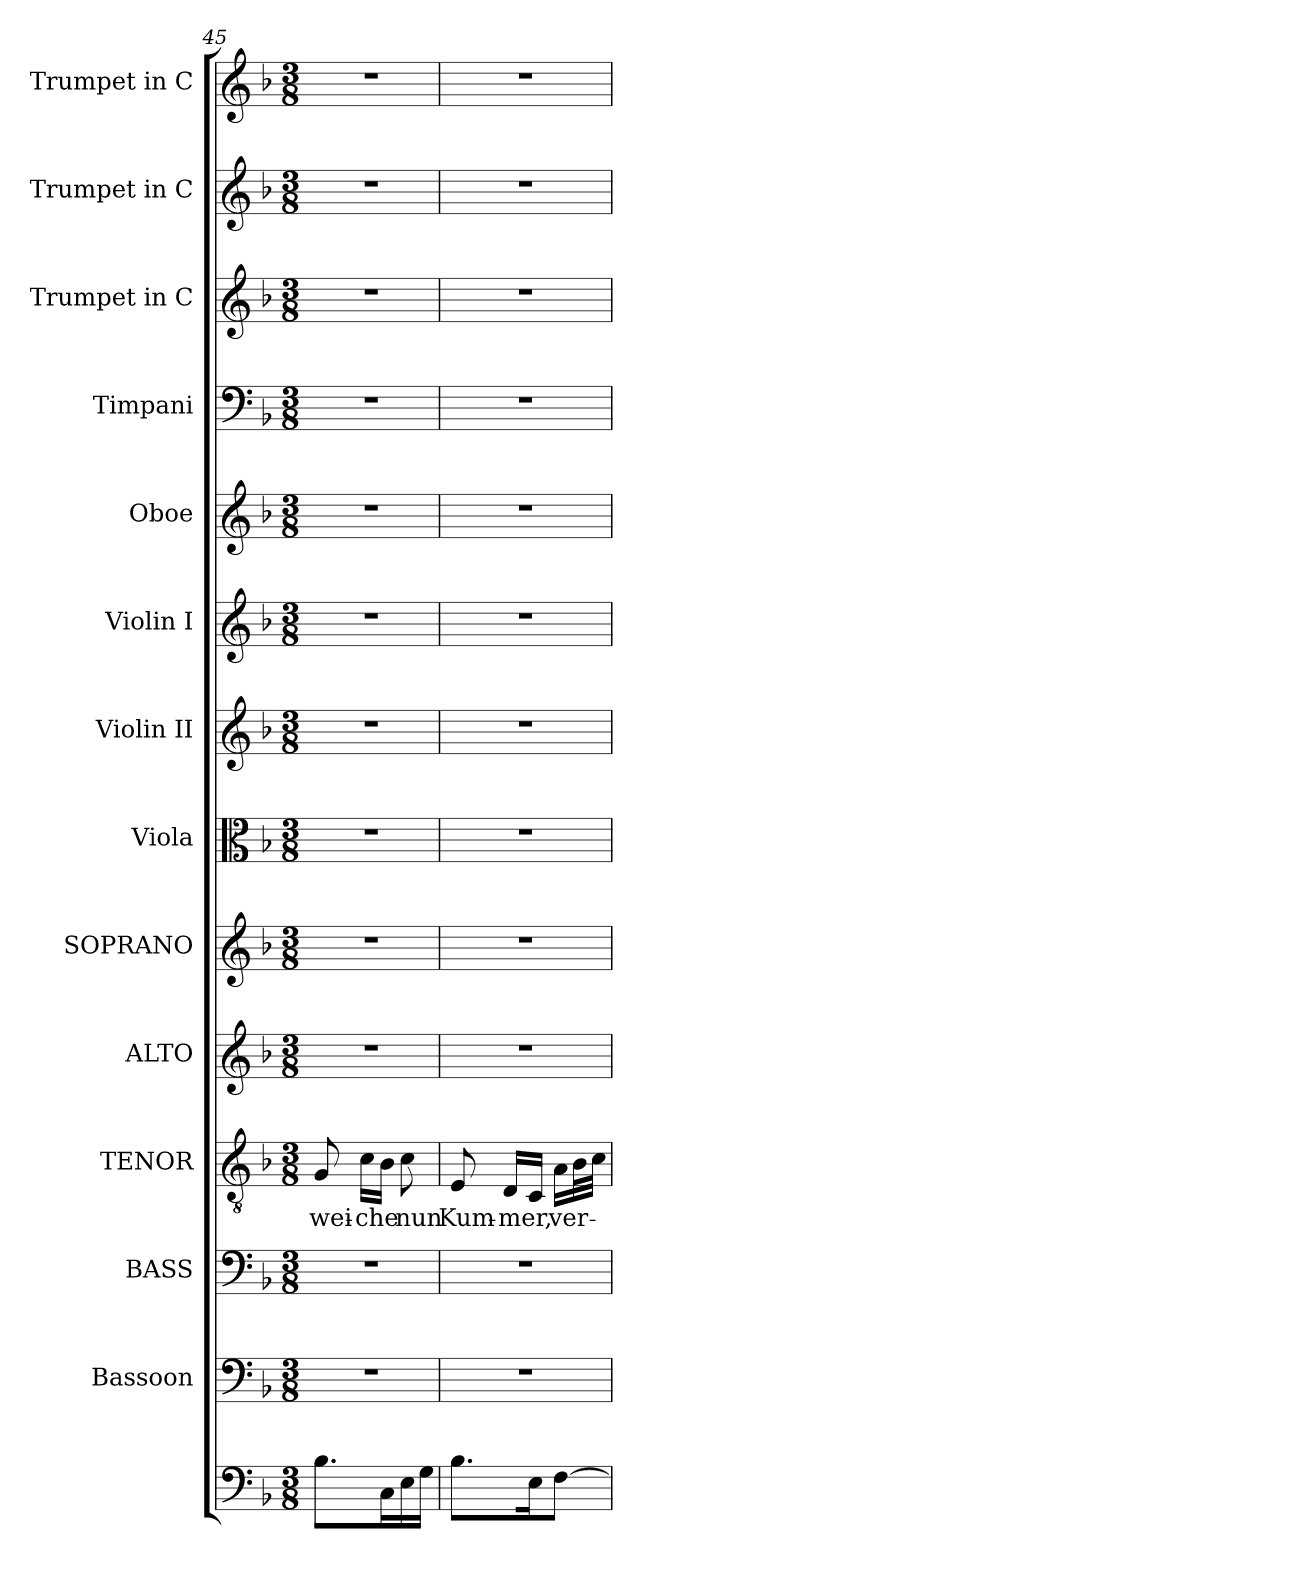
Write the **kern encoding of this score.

**kern	**kern	**kern	**kern	**text	**kern	**kern	**kern	**kern	**kern	**kern	**kern	**kern	**kern	**kern
*part14	*part13	*part12	*part11	*part11	*part10	*part9	*part8	*part7	*part6	*part5	*part4	*part3	*part2	*part1
*staff14	*staff13	*staff12	*staff11	*staff11	*staff10	*staff9	*staff8	*staff7	*staff6	*staff5	*staff4	*staff3	*staff2	*staff1
*	*I"Bassoon	*I"BASS	*I"TENOR	*	*I"ALTO	*I"SOPRANO	*I"Viola	*I"Violin II	*I"Violin I	*I"Oboe	*I"Timpani	*I"Trumpet in C	*I"Trumpet in C	*I"Trumpet in C
*	*	*	*	*	*I'Alto	*I'Soprano	*I'Viola	*I'Violin II	*I'Violin I	*I'Oboe	*I'Timp.	*	*	*
*clefF4	*clefF4	*clefF4	*clefGv2	*	*clefG2	*clefG2	*clefC3	*clefG2	*clefG2	*clefG2	*clefF4	*clefG2	*clefG2	*clefG2
*	*	*	*ITrd7c12	*	*	*	*	*	*	*	*	*	*	*
*k[b-]	*k[b-]	*k[b-]	*k[b-]	*	*k[b-]	*k[b-]	*k[b-]	*k[b-]	*k[b-]	*k[b-]	*k[b-]	*k[b-]	*k[b-]	*k[b-]
*F:	*F:	*F:	*F:	*	*F:	*F:	*F:	*F:	*F:	*F:	*F:	*F:	*F:	*F:
*M3/8	*M3/8	*M3/8	*M3/8	*	*M3/8	*M3/8	*M3/8	*M3/8	*M3/8	*M3/8	*M3/8	*M3/8	*M3/8	*M3/8
=45	=45	=45	=45	=45	=45	=45	=45	=45	=45	=45	=45	=45	=45	=45
!	!LO:N:vis=1	!LO:N:vis=1	!	!	!	!	!	!	!	!	!	!	!	!
!	!	!	!	!LO:LY:b:color=#000000	!LO:N:vis=1	!LO:N:vis=1	!LO:N:vis=1	!LO:N:vis=1	!LO:N:vis=1	!LO:N:vis=1	!LO:N:vis=1	!LO:N:vis=1	!LO:N:vis=1	!LO:N:vis=1
8.B-i\L	4.r	4.r	8GGi/	-wei-	4.r	4.r	4.r	4.r	4.r	4.r	4.r	4.r	4.r	4.r
!	!	!	!	!LO:LY:b:color=#000000	!	!	!	!	!	!	!	!	!	!
.	.	.	16Ci\LL	-che	.	.	.	.	.	.	.	.	.	.
16Ci\L	.	.	16BB-i\JJ	.	.	.	.	.	.	.	.	.	.	.
!	!	!	!	!LO:LY:b:color=#000000	!	!	!	!	!	!	!	!	!	!
16Ei\	.	.	8Ci\	nun	.	.	.	.	.	.	.	.	.	.
16Gi\JJ	.	.	.	.	.	.	.	.	.	.	.	.	.	.
=46	=46	=46	=46	=46	=46	=46	=46	=46	=46	=46	=46	=46	=46	=46
!	!LO:N:vis=1	!LO:N:vis=1	!	!	!	!	!	!	!	!	!	!	!	!
!	!	!	!	!LO:LY:b:color=#000000	!LO:N:vis=1	!LO:N:vis=1	!LO:N:vis=1	!LO:N:vis=1	!LO:N:vis=1	!LO:N:vis=1	!LO:N:vis=1	!LO:N:vis=1	!LO:N:vis=1	!LO:N:vis=1
8.B-i\L	4.r	4.r	8EEi/	Kum-	4.r	4.r	4.r	4.r	4.r	4.r	4.r	4.r	4.r	4.r
!	!	!	!	!LO:LY:b:color=#000000	!	!	!	!	!	!	!	!	!	!
.	.	.	16DDi/LL	-mer,	.	.	.	.	.	.	.	.	.	.
16Ei\k	.	.	16CCi/JJ	.	.	.	.	.	.	.	.	.	.	.
!	!	!	!	!LO:LY:b:color=#000000	!	!	!	!	!	!	!	!	!	!
[8Fi\J	.	.	16AAi\LL	ver-	.	.	.	.	.	.	.	.	.	.
.	.	.	32BB-i\L	.	.	.	.	.	.	.	.	.	.	.
.	.	.	32Ci\JJJ	.	.	.	.	.	.	.	.	.	.	.
=	=	=	=	=	=	=	=	=	=	=	=	=	=	=
*-	*-	*-	*-	*-	*-	*-	*-	*-	*-	*-	*-	*-	*-	*-
